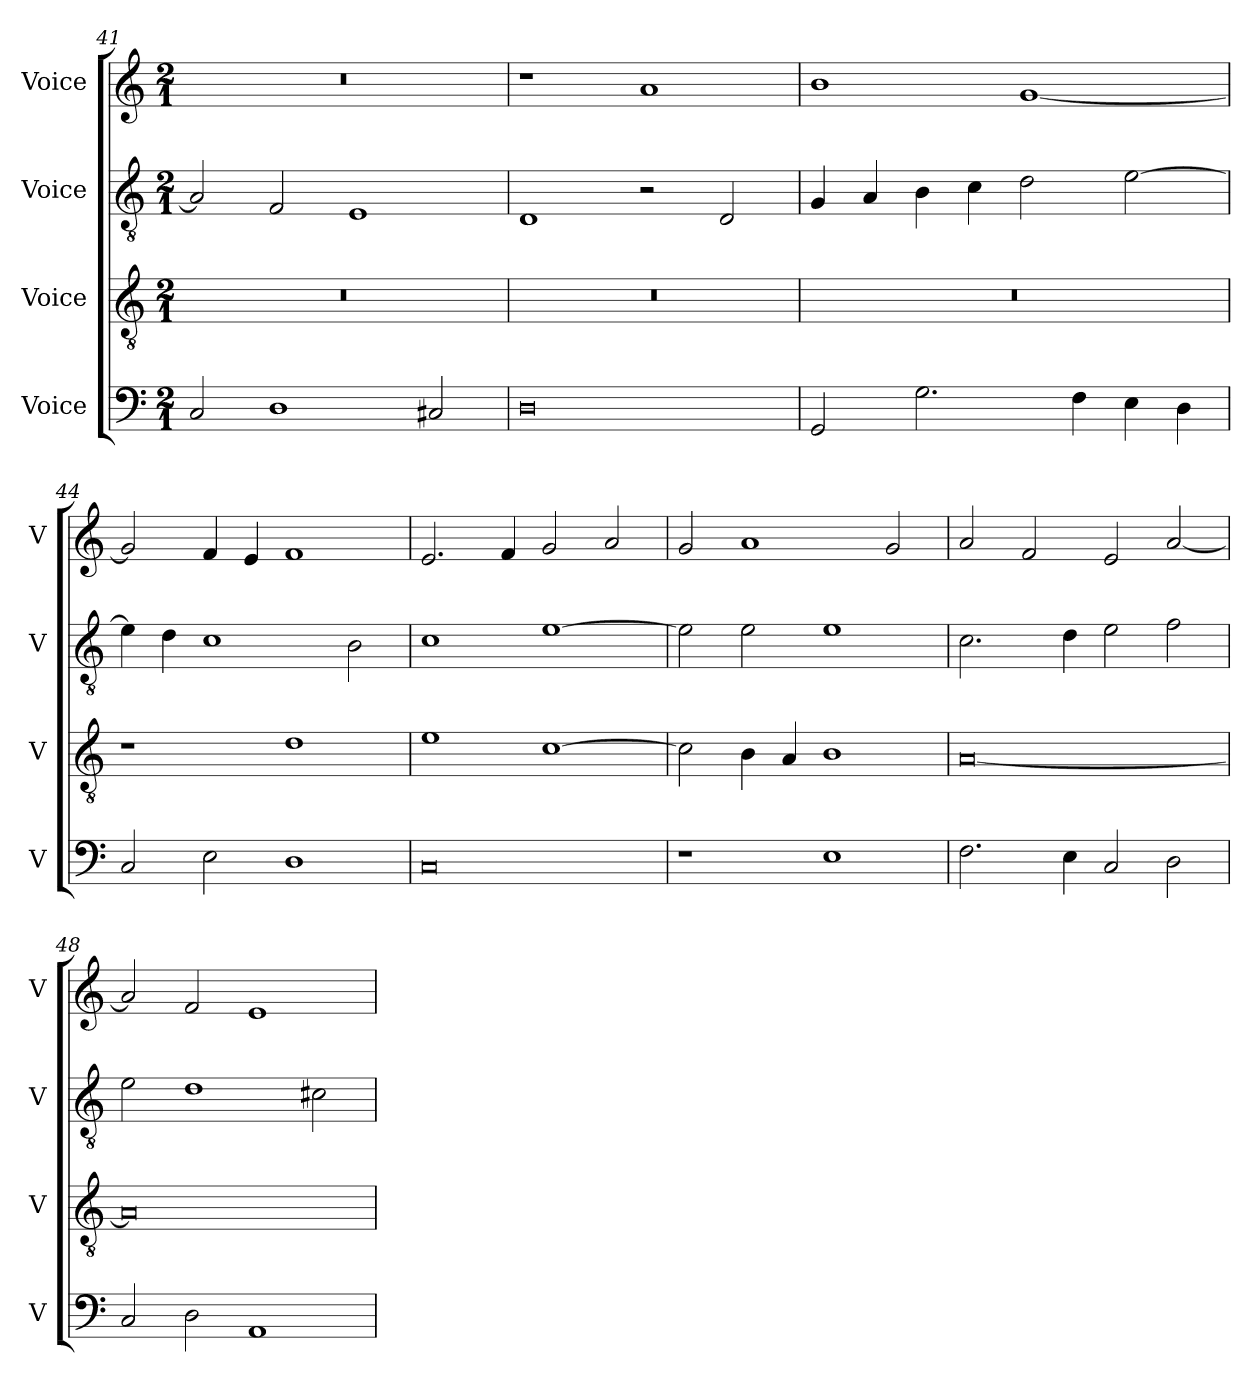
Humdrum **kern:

**kern	**kern	**kern	**kern
*part4	*part3	*part2	*part1
*staff4	*staff3	*staff2	*staff1
*I"Voice	*I"Voice	*I"Voice	*I"Voice
*I'V	*I'V	*I'V	*I'V
*clefF4	*clefGv2	*clefGv2	*clefG2
*k[]	*k[]	*k[]	*k[]
*M2/1	*M2/1	*M2/1	*M2/1
=41	=41	=41	=41
2C/	0r	2A/]	0r
1D	.	2F/	.
.	.	1E	.
2C#X/	.	.	.
!!LO:LB:g=z
=42	=42	=42	=42
0D	0r	1D	1r
.	.	2r	1a
.	.	2D/	.
=43	=43	=43	=43
2GG/	0r	4G/	1b
.	.	4A/	.
2.G\	.	4B\	.
.	.	4c\	.
.	.	2d\	[1g
4F\	.	.	.
4E\	.	[2e\	.
4D\	.	.	.
=44	=44	=44	=44
2C/	1r	4e\]	2g/]
.	.	4d\	.
2E\	.	1c	4f/
.	.	.	4e/
1D	1d	.	1f
.	.	2B\	.
!!LO:LB:g=z
=45	=45	=45	=45
0C	1e	1c	2.e/
.	.	.	4f/
.	[1c	[1e	2g/
.	.	.	2a/
=46	=46	=46	=46
1r	2c\]	2e\]	2g/
.	4B\	2e\	1a
.	4A/	.	.
1E	1B	1e	.
.	.	.	2g/
=47	=47	=47	=47
2.F\	[0A	2.c\	2a/
.	.	.	2f/
4E\	.	4d\	.
2C/	.	2e\	2e/
2D\	.	2f\	[2a/
=48	=48	=48	=48
2C/	0A]	2e\	2a/]
2D\	.	1d	2f/
1AA	.	.	1e
.	.	2c#X\	.
=	=	=	=
*-	*-	*-	*-
